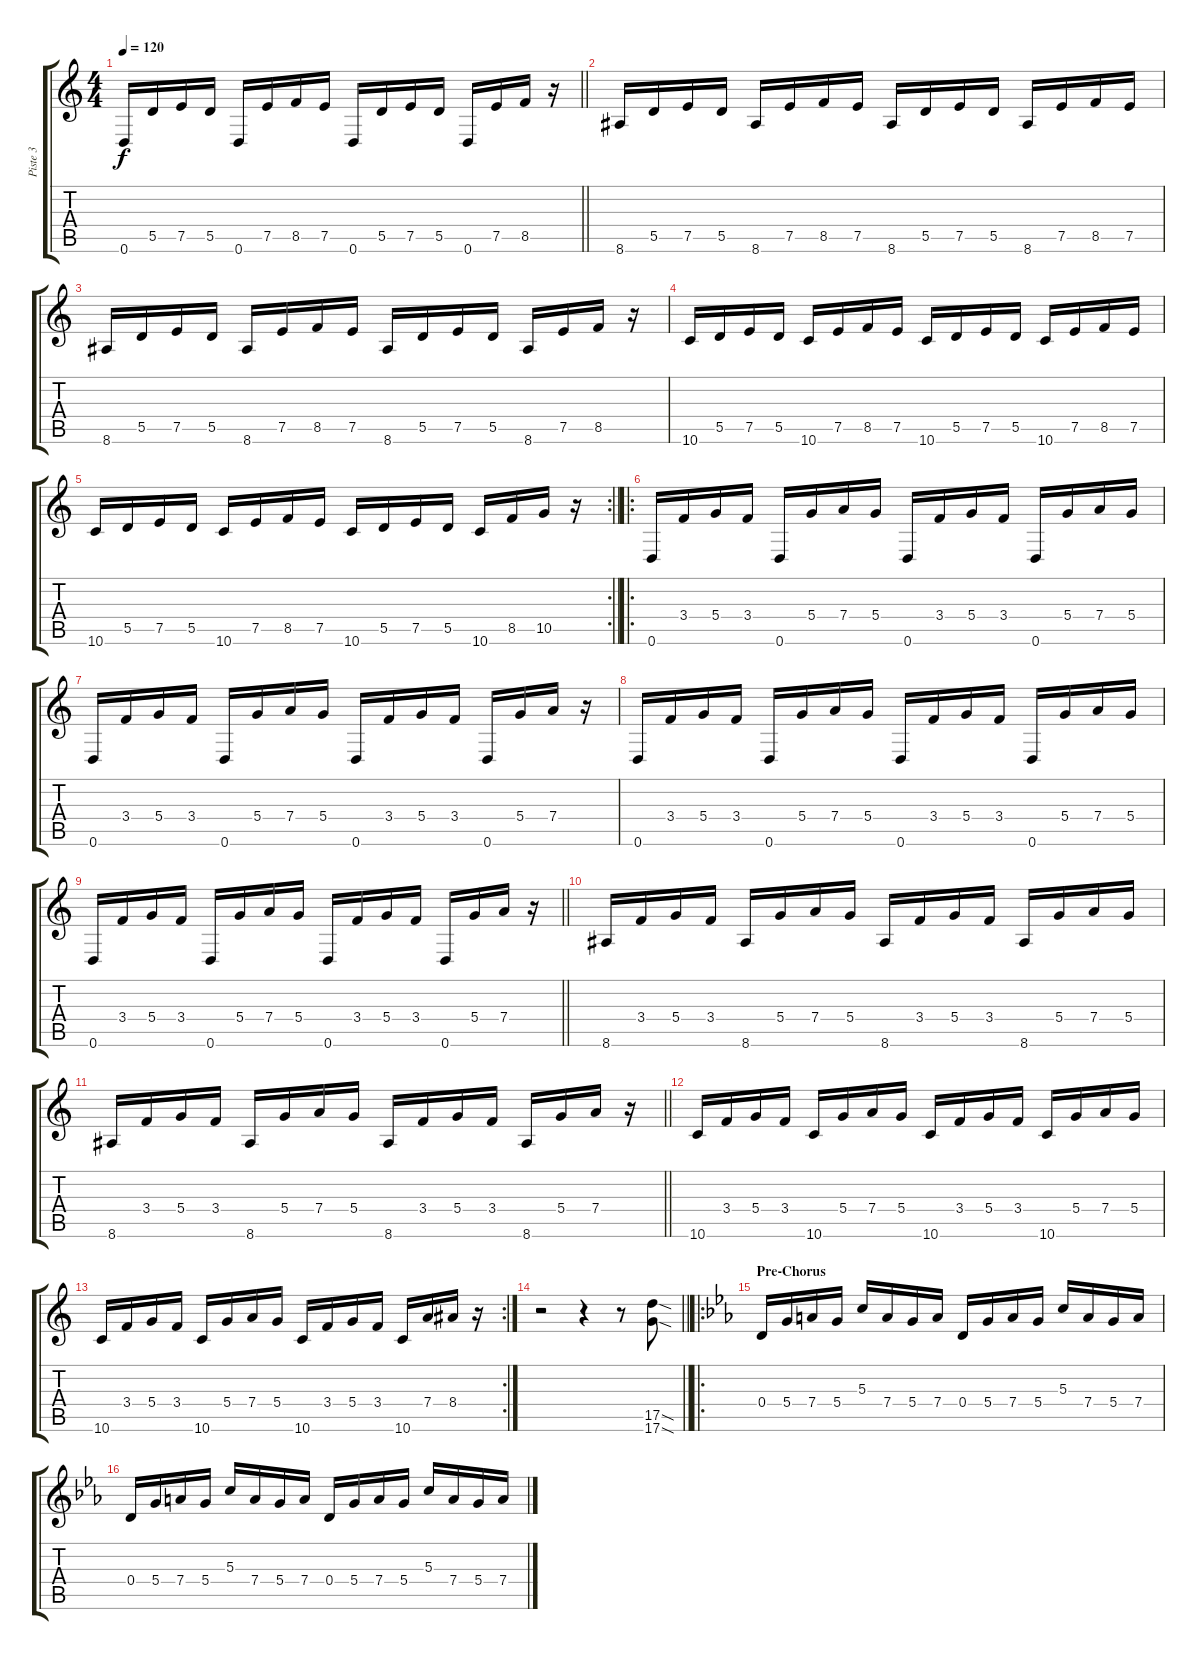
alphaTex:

\track ("Piste 3" "Piste 3") {instrument distortionguitar}
\staff {score tabs}
\tuning (E4 B3 G3 D3 A2 D2) {hide}
\ts (4 4)
\tempo 120
\clef g2
\barLineRight lightlight
\ks c
0.6.16{dy f} 5.5.16 7.5.16 5.5.16 0.6.16 7.5.16 8.5.16 7.5.16 0.6.16 5.5.16 7.5.16 5.5.16 0.6.16 7.5.16 8.5.16 r.16 |
8.6.16 5.5.16 7.5.16 5.5.16 8.6.16 7.5.16 8.5.16 7.5.16 8.6.16 5.5.16 7.5.16 5.5.16 8.6.16 7.5.16 8.5.16 7.5.16 |
8.6.16 5.5.16 7.5.16 5.5.16 8.6.16 7.5.16 8.5.16 7.5.16 8.6.16 5.5.16 7.5.16 5.5.16 8.6.16 7.5.16 8.5.16 r.16 |
10.6.16 5.5.16 7.5.16 5.5.16 10.6.16 7.5.16 8.5.16 7.5.16 10.6.16 5.5.16 7.5.16 5.5.16 10.6.16 7.5.16 8.5.16 7.5.16 |
\rc 2
\barLineRight lightlight
10.6.16 5.5.16 7.5.16 5.5.16 10.6.16 7.5.16 8.5.16 7.5.16 10.6.16 5.5.16 7.5.16 5.5.16 10.6.16 8.5.16 10.5.16 r.16 |
\ro
0.6.16 3.4.16 5.4.16 3.4.16 0.6.16 5.4.16 7.4.16 5.4.16 0.6.16 3.4.16 5.4.16 3.4.16 0.6.16 5.4.16 7.4.16 5.4.16 |
0.6.16 3.4.16 5.4.16 3.4.16 0.6.16 5.4.16 7.4.16 5.4.16 0.6.16 3.4.16 5.4.16 3.4.16 0.6.16 5.4.16 7.4.16 r.16 |
0.6.16 3.4.16 5.4.16 3.4.16 0.6.16 5.4.16 7.4.16 5.4.16 0.6.16 3.4.16 5.4.16 3.4.16 0.6.16 5.4.16 7.4.16 5.4.16 |
\barLineRight lightlight
0.6.16 3.4.16 5.4.16 3.4.16 0.6.16 5.4.16 7.4.16 5.4.16 0.6.16 3.4.16 5.4.16 3.4.16 0.6.16 5.4.16 7.4.16 r.16 |
8.6.16 3.4.16 5.4.16 3.4.16 8.6.16 5.4.16 7.4.16 5.4.16 8.6.16 3.4.16 5.4.16 3.4.16 8.6.16 5.4.16 7.4.16 5.4.16 |
\barLineRight lightlight
8.6.16 3.4.16 5.4.16 3.4.16 8.6.16 5.4.16 7.4.16 5.4.16 8.6.16 3.4.16 5.4.16 3.4.16 8.6.16 5.4.16 7.4.16 r.16 |
10.6.16 3.4.16 5.4.16 3.4.16 10.6.16 5.4.16 7.4.16 5.4.16 10.6.16 3.4.16 5.4.16 3.4.16 10.6.16 5.4.16 7.4.16 5.4.16 |
\rc 2
10.6.16 3.4.16 5.4.16 3.4.16 10.6.16 5.4.16 7.4.16 5.4.16 10.6.16 3.4.16 5.4.16 3.4.16 10.6.16 7.4.16 8.4.16 r.16 |
\barLineRight lightlight
r.2 r.4 r.8 (17.5{sod} 17.6{sod}).8 |
\ro
\section ("" "Pre-Chorus")
\ks eb
0.4.16 5.4.16 7.4.16 5.4.16 5.3.16 7.4.16 5.4.16 7.4.16 0.4.16 5.4.16 7.4.16 5.4.16 5.3.16 7.4.16 5.4.16 7.4.16 |
0.4.16 5.4.16 7.4.16 5.4.16 5.3.16 7.4.16 5.4.16 7.4.16 0.4.16 5.4.16 7.4.16 5.4.16 5.3.16 7.4.16 5.4.16 7.4.16
